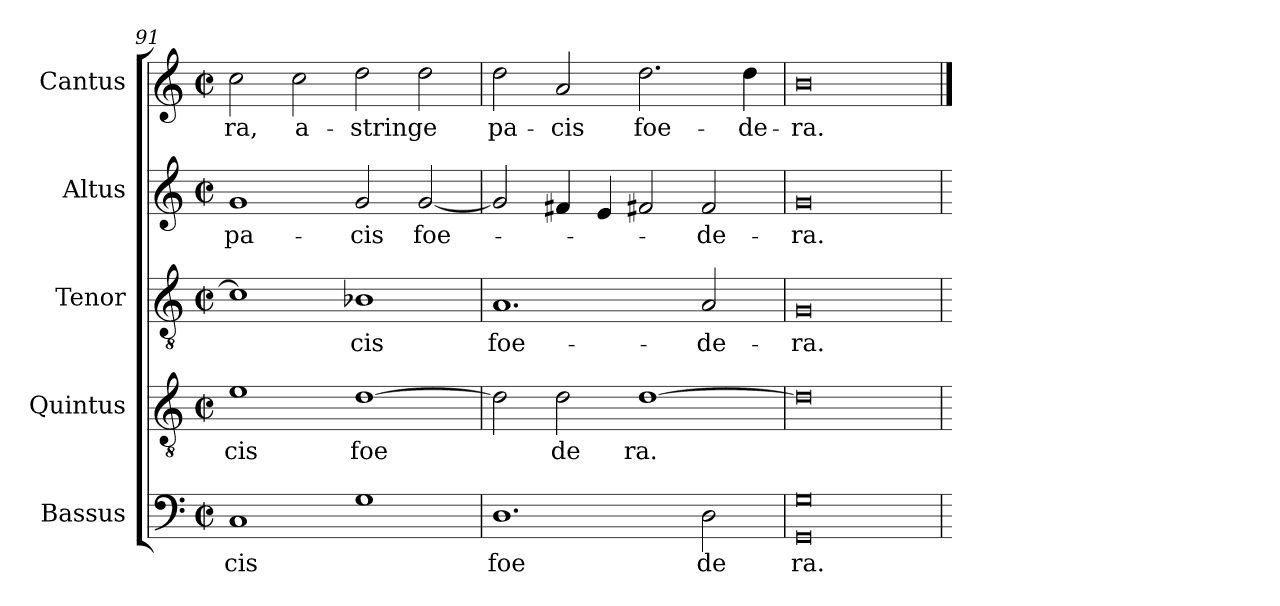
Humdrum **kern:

**kern	**text	**kern	**text	**kern	**text	**kern	**text	**kern	**text
*part5	*part5	*part4	*part4	*part3	*part3	*part2	*part2	*part1	*part1
*staff5	*staff5	*staff4	*staff4	*staff3	*staff3	*staff2	*staff2	*staff1	*staff1
*I"Bassus	*	*I"Quintus	*	*I"Tenor	*	*I"Altus	*	*I"Cantus	*
*clefF4	*	*clefGv2	*	*clefGv2	*	*clefG2	*	*clefG2	*
*M2/2	*	*M2/2	*	*M2/2	*	*M2/2	*	*M2/2	*
*met(c|)	*	*met(c|)	*	*met(c|)	*	*met(c|)	*	*met(c|)	*
=91	=91	=91	=91	=91	=91	=91	=91	=91	=91
!	!LO:LY:b:cj	!	!LO:LY:b:cj	!	!	!	!LO:LY:b:cj	!	!LO:LY:b:cj
1C	cis	1e	cis	1c]	.	1g	pa-	2cc\	-ra,
!	!	!	!	!	!	!	!	!	!LO:LY:b:cj
.	.	.	.	.	.	.	.	2cc\	a-
!	!	!	!LO:LY:b:cj	!	!LO:LY:b:cj	!	!LO:LY:b:cj	!	!LO:LY:b:cj
1G	.	[>1d	foe	1B-X	-cis	2g/	-cis	2dd\	-stringe
!	!	!	!	!	!	!	!LO:LY:b	!	!
.	.	.	.	.	.	[<2g/	foe-	2dd\	.
=92	=92	=92	=92	=92	=92	=92	=92	=92	=92
!	!LO:LY:b:cj	!	!	!	!LO:LY:b:cj	!	!	!	!LO:LY:b:cj
1.D	foe	2d\]	.	1.A	foe-	2g/]	.	2dd\	pa-
!	!	!	!LO:LY:b:cj	!	!	!	!	!	!LO:LY:b:cj
.	.	2d\	de	.	.	4f#X/	.	2a/	-cis
.	.	.	.	.	.	4e/	.	.	.
!	!	!	!LO:LY:b:cj	!	!	!	!	!	!LO:LY:b:cj
.	.	[>1d	ra.	.	.	2f#X/	.	2.dd\	foe-
!	!LO:LY:b:cj	!	!	!	!LO:LY:b:cj	!	!LO:LY:b:cj	!	!
2D\	de	.	.	2A/	-de-	2f#/	-de-	.	.
!	!	!	!	!	!	!	!	!	!LO:LY:b:cj
.	.	.	.	.	.	.	.	4dd\	-de-
=93	=93	=93	=93	=93	=93	=93	=93	=93	=93
!	!LO:LY:b:cj	!	!	!	!LO:LY:b:cj	!	!LO:LY:b:cj	!	!LO:LY:b:cj
0G 0GG	ra.	0d]	.	0G	-ra.	0g	-ra.	0b	-ra.
=	==	=	==	=	==	=	==	==	==
*-	*-	*-	*-	*-	*-	*-	*-	*-	*-
